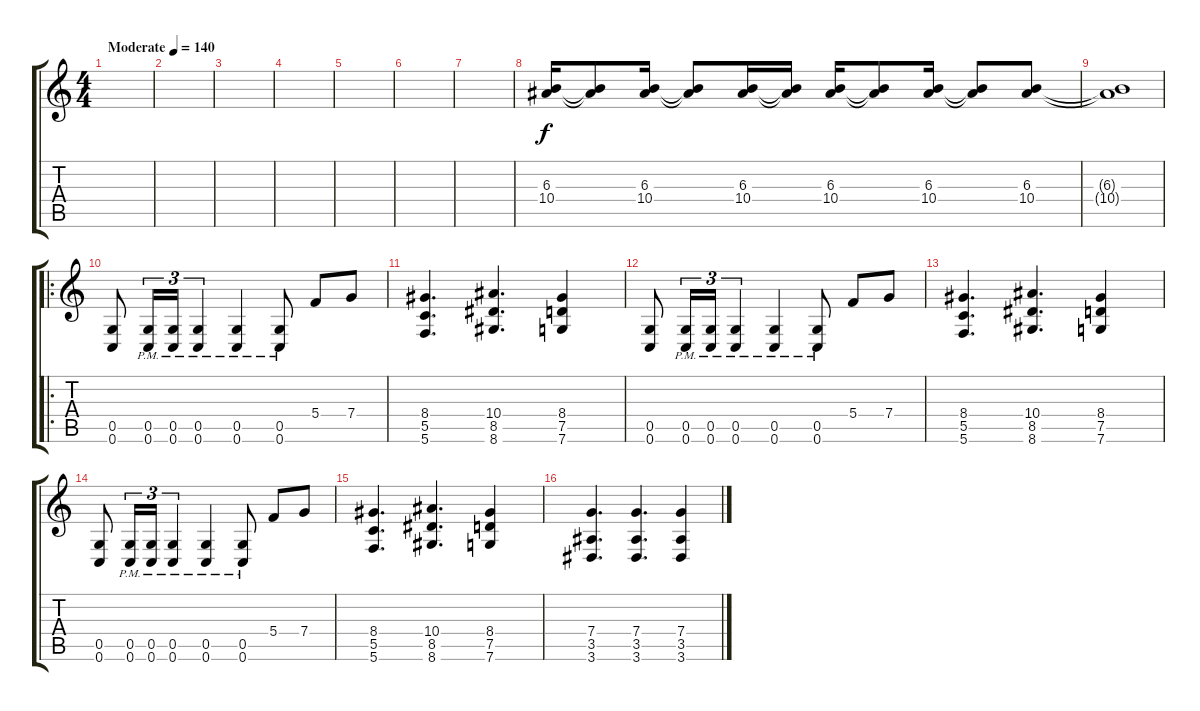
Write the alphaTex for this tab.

\track "" {instrument distortionguitar}
\staff {score tabs}
\tuning (D4 A3 F3 C3 G2 C2) {hide}
\ts (4 4)
\tempo (140 "Moderate")
\clef g2
\ks c
|
|
|
|
|
|
|
(6.3 10.4).16 (6.3{t} 10.4{t}).8 (6.3 10.4).16 (6.3{t} 10.4{t}).8 (6.3 10.4).16 (6.3{t} 10.4{t}).16 (6.3 10.4).16 (6.3{t} 10.4{t}).8 (6.3 10.4).16 (6.3{t} 10.4{t}).8 (6.3 10.4).8 |
(6.3{t} 10.4{t}).1 |
\ro
(0.5 0.6).8 (0.5{pm} 0.6{pm}).16{tu (3 2)} (0.5{pm} 0.6{pm}).16{tu (3 2)} (0.5{pm} 0.6{pm}).4{tu (3 2)} (0.5{pm} 0.6{pm}).4 (0.5{pm} 0.6{pm}).8 5.4.8 7.4.8 |
(8.4 5.5 5.6).4{d} (10.4 8.5 8.6).4{d} (8.4 7.5 7.6).4 |
(0.5 0.6).8 (0.5{pm} 0.6{pm}).16{tu (3 2)} (0.5{pm} 0.6{pm}).16{tu (3 2)} (0.5{pm} 0.6{pm}).4{tu (3 2)} (0.5{pm} 0.6{pm}).4 (0.5{pm} 0.6{pm}).8 5.4.8 7.4.8 |
(8.4 5.5 5.6).4{d} (10.4 8.5 8.6).4{d} (8.4 7.5 7.6).4 |
(0.5 0.6).8 (0.5{pm} 0.6{pm}).16{tu (3 2)} (0.5{pm} 0.6{pm}).16{tu (3 2)} (0.5{pm} 0.6{pm}).4{tu (3 2)} (0.5{pm} 0.6{pm}).4 (0.5{pm} 0.6{pm}).8 5.4.8 7.4.8 |
(8.4 5.5 5.6).4{d} (10.4 8.5 8.6).4{d} (8.4 7.5 7.6).4 |
(7.4 3.5 3.6).4{d} (7.4 3.5 3.6).4{d} (7.4 3.5 3.6).4
